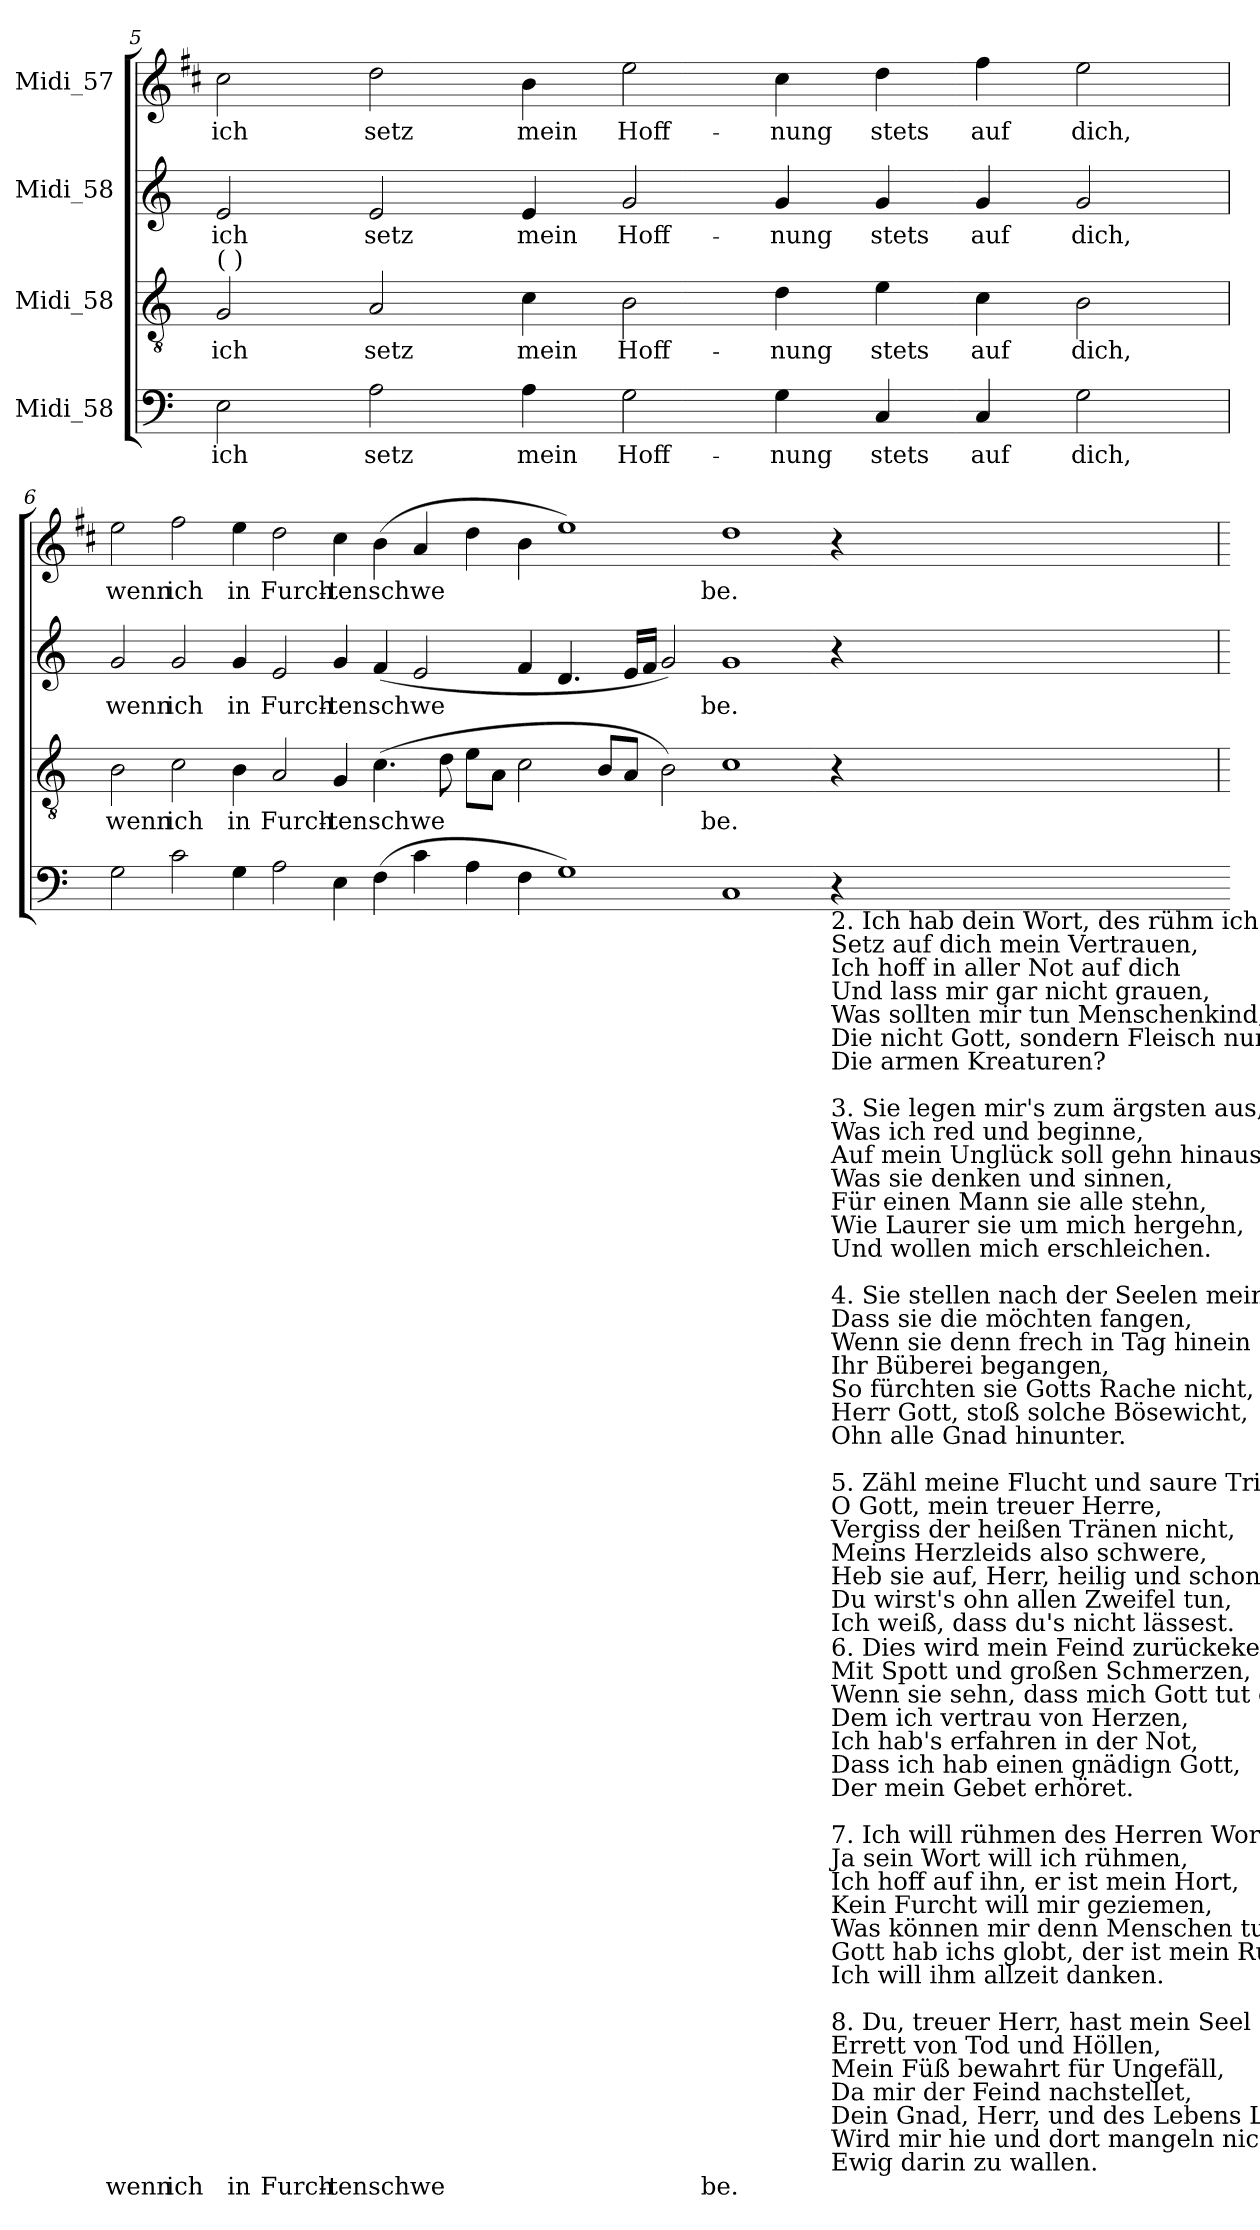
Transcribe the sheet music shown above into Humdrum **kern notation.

**kern	**text	**kern	**text	**kern	**text	**kern	**text
*part4	*part4	*part3	*part3	*part2	*part2	*part1	*part1
*staff4	*staff4	*staff3	*staff3	*staff2	*staff2	*staff1	*staff1
*I"Midi_58	*	*I"Midi_58	*	*I"Midi_58	*	*I"Midi_57	*
!!LO:LB:g=z
*clefF4	*	*clefGv2	*	*clefG2	*	*clefG2	*
*	*	*	*	*	*	*ITrd1c2	*
*k[]	*	*k[]	*	*k[]	*	*k[]	*
*C:	*	*C:	*	*C:	*	*C:	*
=5	=5	=5	=5	=5	=5	=5	=5
!	!	!LO:TX:a:t=(  )	!	!	!	!	!
!	!LO:LY:b	!	!LO:LY:b	!	!LO:LY:b	!	!LO:LY:b
2E	ich	2G	ich	2e	ich	2b	ich
!	!LO:LY:b	!	!LO:LY:b	!	!LO:LY:b	!	!LO:LY:b
2A	setz	2A	setz	2e	setz	2cc	setz
!	!LO:LY:b	!	!LO:LY:b	!	!LO:LY:b	!	!LO:LY:b
4A	mein	4c	mein	4e	mein	4a	mein
!	!LO:LY:b	!	!LO:LY:b	!	!LO:LY:b	!	!LO:LY:b
2G	Hoff-	2B	Hoff-	2g	Hoff-	2dd	Hoff-
!	!LO:LY:b	!	!LO:LY:b	!	!LO:LY:b	!	!LO:LY:b
4G	-nung	4d	-nung	4g	-nung	4b	-nung
!	!LO:LY:b	!	!LO:LY:b	!	!LO:LY:b	!	!LO:LY:b
4C	stets	4e	stets	4g	stets	4cc	stets
!	!LO:LY:b	!	!LO:LY:b	!	!LO:LY:b	!	!LO:LY:b
4C	auf	4c	auf	4g	auf	4ee	auf
!	!LO:LY:b	!	!LO:LY:b	!	!LO:LY:b	!	!LO:LY:b
2G	dich,	2B	dich,	2g	dich,	2dd	dich,
=6	=6	=6	=6	=6	=6	=6	=6
!	!LO:LY:b	!	!LO:LY:b	!	!LO:LY:b	!	!LO:LY:b
2G	wenn	2B	wenn	2g	wenn	2dd	wenn
!	!LO:LY:b	!	!LO:LY:b	!	!LO:LY:b	!	!LO:LY:b
2c	ich	2c	ich	2g	ich	2ee	ich
!	!LO:LY:b	!	!LO:LY:b	!	!LO:LY:b	!	!LO:LY:b
4G	in	4B	in	4g	in	4dd	in
!	!LO:LY:b	!	!LO:LY:b	!	!LO:LY:b	!	!LO:LY:b
2A	Furch-	2A	Furch-	2e	Furch-	2cc	Furch-
!	!LO:LY:b	!	!LO:LY:b	!	!LO:LY:b	!	!LO:LY:b
4E	-ten	4G	-ten	4g	-ten	4b	-ten
!	!LO:LY:b	!	!LO:LY:b	!	!LO:LY:b	!	!LO:LY:b
(>4F	schwe	(>4.c	schwe	(<4f	schwe	(<4a	schwe
4c	.	.	.	2e	.	4g	.
.	.	8d	.	.	.	.	.
4A	.	8eL	.	.	.	4cc	.
.	.	8AJ	.	.	.	.	.
4F	.	2c	.	4f	.	4a	.
1G)	.	.	.	4.d	.	1dd)	.
.	.	8BL	.	.	.	.	.
.	.	8AJ	.	16eLL	.	.	.
.	.	.	.	16fJJ	.	.	.
.	.	2B)	.	2g)	.	.	.
!	!LO:LY:b	!	!LO:LY:b	!	!LO:LY:b	!	!LO:LY:b
1C	be.	1c	be.	1g	be.	1cc	be.
!!LO:LB:g=z
=7-	=7-	=7-	=7-	=7-	=7-	=7-	=7-
!LO:TX:b:t=2. Ich hab dein Wort, des rühm ich mich,\nSetz auf dich mein Vertrauen,\nIch hoff in aller Not auf dich\nUnd lass mir gar nicht grauen,\nWas sollten mir tun Menschenkind,\nDie nicht Gott, sondern Fleisch nur sind,\nDie armen Kreaturen?\n\n3. Sie legen mir's zum ärgsten aus,\nWas ich red und beginne,\nAuf mein Unglück soll gehn hinaus,\nWas sie denken und sinnen,\nFür einen Mann sie alle stehn,\nWie Laurer sie um mich hergehn,\nUnd wollen mich erschleichen.\n\n4. Sie stellen nach der Seelen mein,\nDass sie die möchten fangen,\nWenn sie denn frech in Tag hinein\nIhr Büberei begangen,\nSo fürchten sie Gotts Rache nicht,\nHerr Gott, stoß solche Bösewicht,\nOhn alle Gnad hinunter.\n\n5. Zähl meine Flucht und saure Tritt,\nO Gott, mein treuer Herre,\nVergiss der heißen Tränen nicht,\nMeins Herzleids also schwere,\nHeb sie auf, Herr, heilig und schon,\nDu wirst's ohn allen Zweifel tun,\nIch weiß, dass du's nicht lässest.	!	!	!	!	!	!	!
!LO:TX:b:t=6. Dies wird mein Feind zurückekehrn\nMit Spott und großen Schmerzen,\nWenn sie sehn, dass mich Gott tut ehrn,\nDem ich vertrau von Herzen,\nIch hab's erfahren in der Not,\nDass ich hab einen gnädign Gott,\nDer mein Gebet erhöret.\n\n7. Ich will rühmen des Herren Wort,\nJa sein Wort will ich rühmen,\nIch hoff auf ihn, er ist mein Hort,\nKein Furcht will mir geziemen,\nWas können mir denn Menschen tun?\nGott hab ichs globt, der ist mein Ruhm,\nIch will ihm allzeit danken.\n\n8. Du, treuer Herr, hast mein Seel\nErrett von Tod und Höllen,\nMein Füß bewahrt für Ungefäll,\nDa mir der Feind nachstellet,\nDein Gnad, Herr, und des Lebens Licht\nWird mir hie und dort mangeln nicht,\nEwig darin zu wallen.	!	!	!	!	!	!	!
4r	.	4r	.	4r	.	4r	.
=-	=	=	=	=	=	=	=
*-	*-	*-	*-	*-	*-	*-	*-
